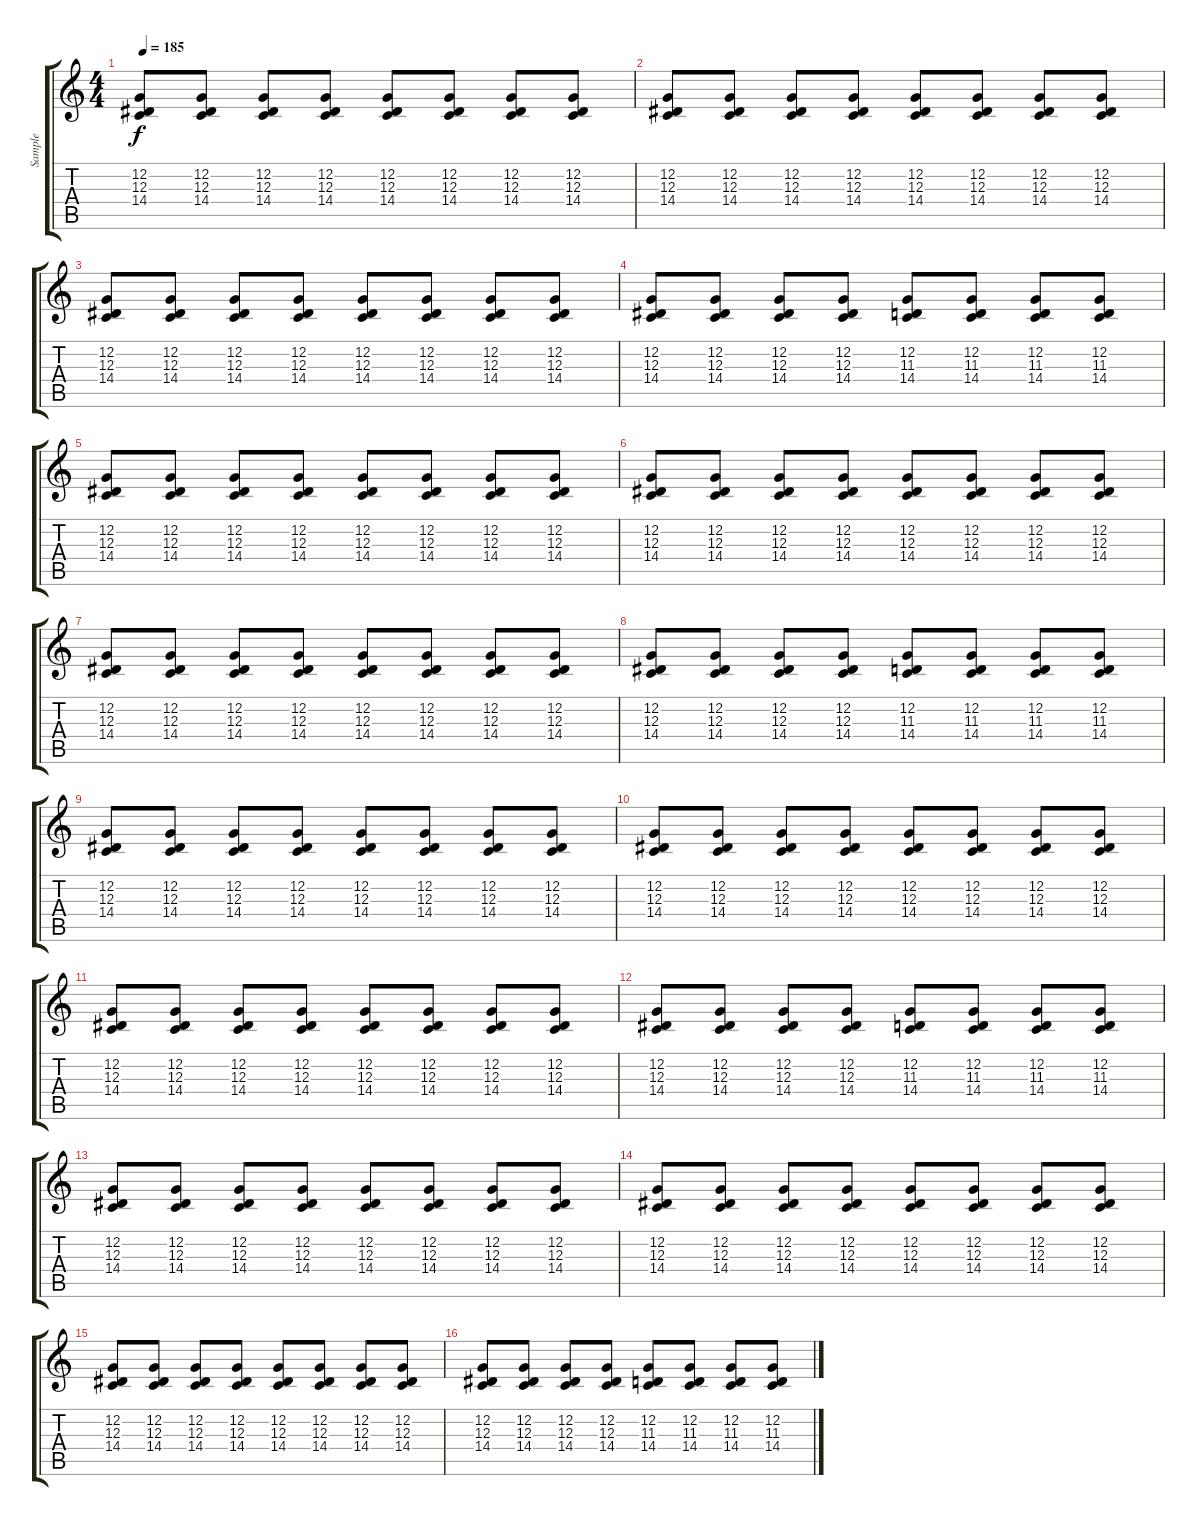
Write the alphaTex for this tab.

\track ("Sample" "Sample") {instrument synthbrass2}
\staff {score tabs}
\tuning (C4 G3 Eb3 Bb2 F2 C2) {hide}
\ts (4 4)
\tempo 185
\clef g2
\ks c
(12.2 12.3 14.4).8{dy f instrument synthbrass2} (12.2 12.3 14.4).8 (12.2 12.3 14.4).8 (12.2 12.3 14.4).8 (12.2 12.3 14.4).8 (12.2 12.3 14.4).8 (12.2 12.3 14.4).8 (12.2 12.3 14.4).8 |
(12.2 12.3 14.4).8 (12.2 12.3 14.4).8 (12.2 12.3 14.4).8 (12.2 12.3 14.4).8 (12.2 12.3 14.4).8 (12.2 12.3 14.4).8 (12.2 12.3 14.4).8 (12.2 12.3 14.4).8 |
(12.2 12.3 14.4).8 (12.2 12.3 14.4).8 (12.2 12.3 14.4).8 (12.2 12.3 14.4).8 (12.2 12.3 14.4).8 (12.2 12.3 14.4).8 (12.2 12.3 14.4).8 (12.2 12.3 14.4).8 |
(12.2 12.3 14.4).8 (12.2 12.3 14.4).8 (12.2 12.3 14.4).8 (12.2 12.3 14.4).8 (12.2 11.3 14.4).8 (12.2 11.3 14.4).8 (12.2 11.3 14.4).8 (12.2 11.3 14.4).8 |
(12.2 12.3 14.4).8 (12.2 12.3 14.4).8 (12.2 12.3 14.4).8 (12.2 12.3 14.4).8 (12.2 12.3 14.4).8 (12.2 12.3 14.4).8 (12.2 12.3 14.4).8 (12.2 12.3 14.4).8 |
(12.2 12.3 14.4).8 (12.2 12.3 14.4).8 (12.2 12.3 14.4).8 (12.2 12.3 14.4).8 (12.2 12.3 14.4).8 (12.2 12.3 14.4).8 (12.2 12.3 14.4).8 (12.2 12.3 14.4).8 |
(12.2 12.3 14.4).8 (12.2 12.3 14.4).8 (12.2 12.3 14.4).8 (12.2 12.3 14.4).8 (12.2 12.3 14.4).8 (12.2 12.3 14.4).8 (12.2 12.3 14.4).8 (12.2 12.3 14.4).8 |
(12.2 12.3 14.4).8 (12.2 12.3 14.4).8 (12.2 12.3 14.4).8 (12.2 12.3 14.4).8 (12.2 11.3 14.4).8 (12.2 11.3 14.4).8 (12.2 11.3 14.4).8 (12.2 11.3 14.4).8 |
(12.2 12.3 14.4).8 (12.2 12.3 14.4).8 (12.2 12.3 14.4).8 (12.2 12.3 14.4).8 (12.2 12.3 14.4).8 (12.2 12.3 14.4).8 (12.2 12.3 14.4).8 (12.2 12.3 14.4).8 |
(12.2 12.3 14.4).8 (12.2 12.3 14.4).8 (12.2 12.3 14.4).8 (12.2 12.3 14.4).8 (12.2 12.3 14.4).8 (12.2 12.3 14.4).8 (12.2 12.3 14.4).8 (12.2 12.3 14.4).8 |
(12.2 12.3 14.4).8 (12.2 12.3 14.4).8 (12.2 12.3 14.4).8 (12.2 12.3 14.4).8 (12.2 12.3 14.4).8 (12.2 12.3 14.4).8 (12.2 12.3 14.4).8 (12.2 12.3 14.4).8 |
(12.2 12.3 14.4).8 (12.2 12.3 14.4).8 (12.2 12.3 14.4).8 (12.2 12.3 14.4).8 (12.2 11.3 14.4).8 (12.2 11.3 14.4).8 (12.2 11.3 14.4).8 (12.2 11.3 14.4).8 |
(12.2 12.3 14.4).8 (12.2 12.3 14.4).8 (12.2 12.3 14.4).8 (12.2 12.3 14.4).8 (12.2 12.3 14.4).8 (12.2 12.3 14.4).8 (12.2 12.3 14.4).8 (12.2 12.3 14.4).8 |
(12.2 12.3 14.4).8 (12.2 12.3 14.4).8 (12.2 12.3 14.4).8 (12.2 12.3 14.4).8 (12.2 12.3 14.4).8 (12.2 12.3 14.4).8 (12.2 12.3 14.4).8 (12.2 12.3 14.4).8 |
(12.2 12.3 14.4).8 (12.2 12.3 14.4).8 (12.2 12.3 14.4).8 (12.2 12.3 14.4).8 (12.2 12.3 14.4).8 (12.2 12.3 14.4).8 (12.2 12.3 14.4).8 (12.2 12.3 14.4).8 |
(12.2 12.3 14.4).8 (12.2 12.3 14.4).8 (12.2 12.3 14.4).8 (12.2 12.3 14.4).8 (12.2 11.3 14.4).8 (12.2 11.3 14.4).8 (12.2 11.3 14.4).8 (12.2 11.3 14.4).8
